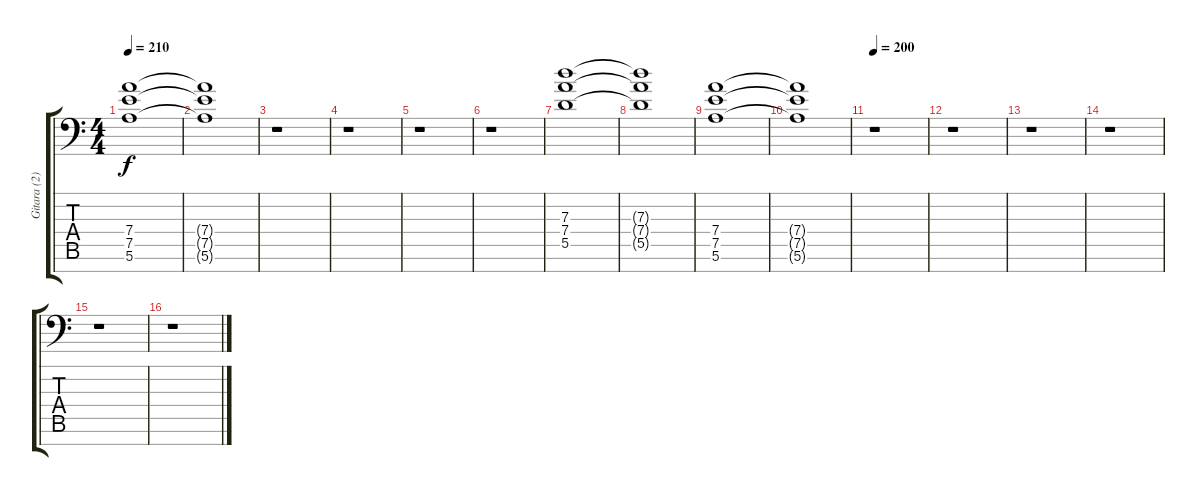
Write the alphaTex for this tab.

\track ("Gitara (2)" "Gitara (2)") {instrument distortionguitar}
\staff {score tabs}
\tuning (E4 B3 G3 D3 A2 E2 C-1) {hide}
\ts (4 4)
\tempo 210
\clef f4
\ks c
(7.4 7.5 5.6).1{dy f} |
(7.4{t} 7.5{t} 5.6{t}).1 |
r.1 |
r.1 |
r.1 |
r.1 |
(7.3 7.4 5.5).1 |
(7.3{t} 7.4{t} 5.5{t}).1 |
(7.4 7.5 5.6).1 |
(7.4{t} 7.5{t} 5.6{t}).1 |
\tempo 200
r.1 |
r.1 |
r.1 |
r.1 |
r.1 |
r.1
